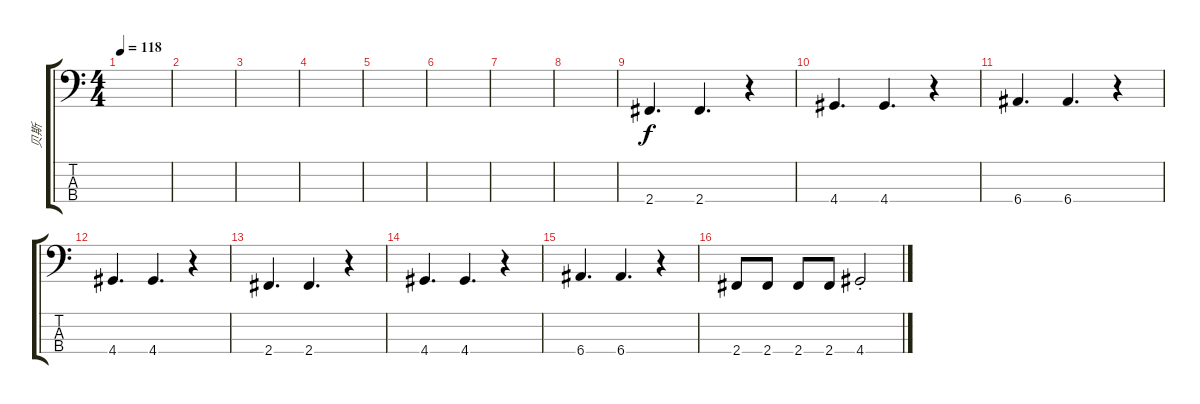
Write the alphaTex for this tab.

\track ("贝斯" "贝斯") {instrument electricbassfinger}
\staff {score tabs}
\tuning (G2 D2 A1 E1) {hide}
\ts (4 4)
\tempo 118
\clef f4
\ks c
|
|
|
|
|
|
|
|
2.4.4{d} 2.4.4{d} r.4 |
4.4.4{d} 4.4.4{d} r.4 |
6.4.4{d} 6.4.4{d} r.4 |
4.4.4{d} 4.4.4{d} r.4 |
2.4.4{d} 2.4.4{d} r.4{txt ""} |
4.4.4{d} 4.4.4{d} r.4 |
6.4.4{d} 6.4.4{d} r.4 |
2.4.8 2.4.8 2.4.8 2.4.8 4.4{st}.2
